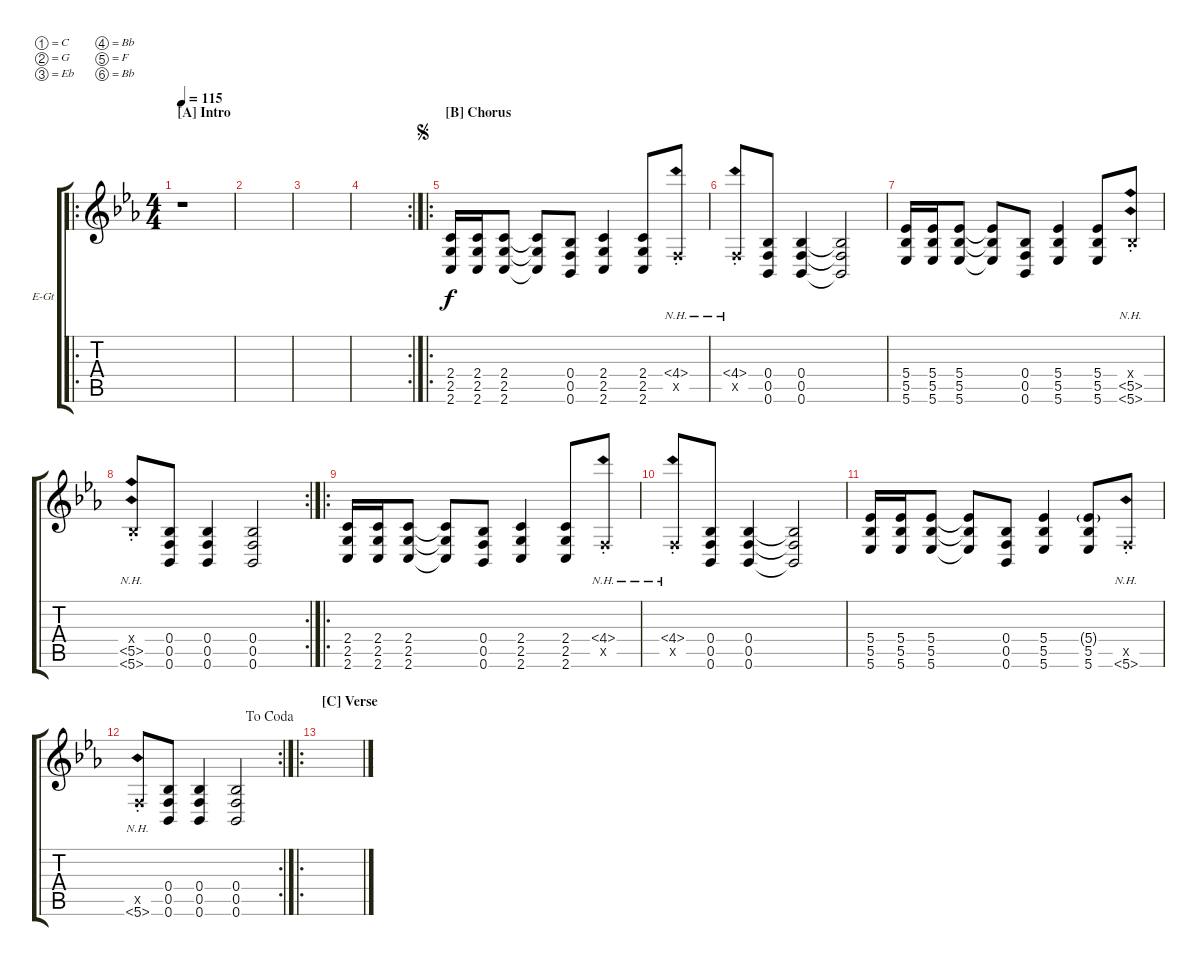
\bracketExtendMode groupsimilarinstruments
\firstSystemTrackNameOrientation horizontal
\otherSystemsTrackNameOrientation horizontal
\track ("Rhythm" "E-Gt") {instrument distortionguitar}
\staff {score tabs}
\tuning (C4 G3 Eb3 Bb2 F2 Bb1)
\ro
\ts (4 4)
\section ("A" "Intro")
\tempo 115
\clef g2
\ks cminor
r.1{dy f instrument distortionguitar} |
|
|
\rc 2
|
\ro
\section ("B" "Chorus")
\jump segno
(2.6 2.5 2.4).16 (2.6 2.5 2.4).16 (2.6 2.5 2.4).8 (2.6{t} 2.5{t} 2.4{t}).8 (0.5 0.4 0.6).8 (2.5 2.4 2.6).4 (2.4 2.5 2.6).8 (4.4{nh st} 0.5{x}).8 |
(4.4{nh st} 0.5{x}).8 (0.6 0.5 0.4).8 (0.6 0.5 0.4).4 (0.6{t} 0.5{t} 0.4{t}).2 |
(5.6 5.5 5.4).16 (5.6 5.5 5.4).16 (5.6 5.5 5.4).8 (5.6{t} 5.5{t} 5.4{t}).8 (0.6 0.5 0.4).8 (5.6 5.5 5.4).4 (5.6 5.5 5.4).8 (5.6{nh st} 5.5{nh st} 0.4{x}).8 |
\rc 2
(5.6{nh st} 5.5{nh st} 0.4{x}).8 (0.6 0.5 0.4).8 (0.6 0.5 0.4).4 (0.6 0.5 0.4).2 |
\ro
(2.6 2.5 2.4).16 (2.6 2.5 2.4).16 (2.6 2.5 2.4).8 (2.6{t} 2.5{t} 2.4{t}).8 (0.5 0.4 0.6).8 (2.5 2.4 2.6).4 (2.4 2.5 2.6).8 (4.4{nh st} 0.5{st x}).8 |
(4.4{nh st} 0.5{st x}).8 (0.6 0.5 0.4).8 (0.6 0.5 0.4).4 (0.6{t} 0.5{t} 0.4{t}).2 |
(5.6 5.5 5.4).16 (5.6 5.5 5.4).16 (5.6 5.5 5.4).8 (5.6{t} 5.5{t} 5.4{t}).8 (0.6 0.5 0.4).8 (5.6 5.5 5.4).4 (5.6 5.5 5.4{g}).8 (5.6{nh st} 0.5{x}).8 |
\rc 2
\jump dacoda
(5.6{nh st} 0.5{x}).8 (0.6 0.5 0.4).8 (0.6 0.5 0.4).4 (0.6 0.5 0.4).2 |
\ro
\section ("C" "Verse")
